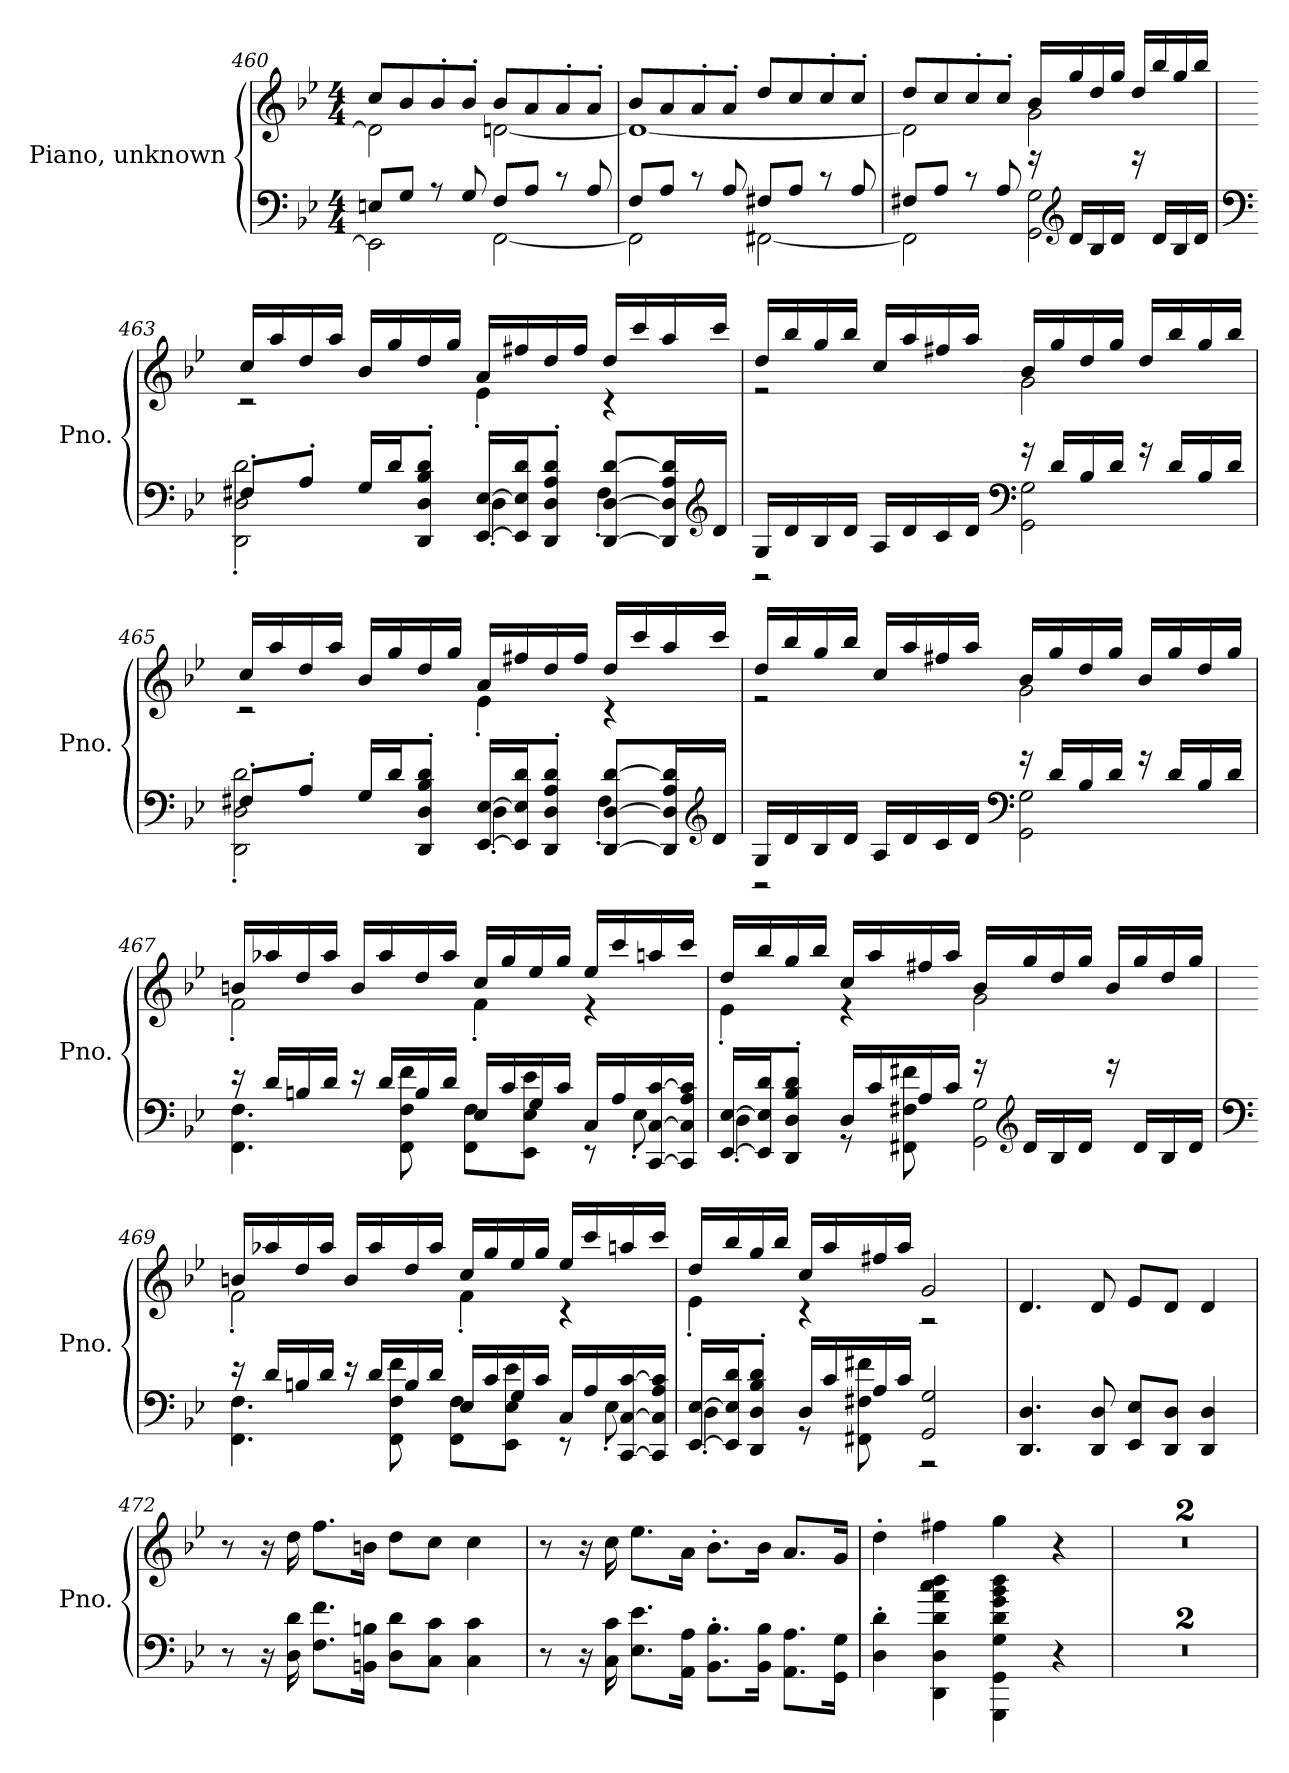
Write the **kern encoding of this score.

**kern	**kern
*part1	*part1
*staff2	*staff1
*I"Piano, unknown	*
*I'Pno.	*
!!LO:LB:g=z
*clefF4	*clefG2
*k[b-e-]	*k[b-e-]
*M4/4	*M4/4
=460	=460
*^	*^
8En/L	2EE\]	8cc/L	2d-\]
8G/J	.	8b-/	.
8r	.	8b-'/	.
8G/	.	8b-'/J	.
8F/L	[2FF\	8b-/L	[2dn\
8A/J	.	8a/	.
8r	.	8a'/	.
8A/	.	8a'/J	.
=461	=461	=461	=461
8F/L	2FF\]	8b-/L	1d_
8A/J	.	8a/	.
8r	.	8a'/	.
8A/	.	8a'/J	.
8F#X/L	[2FF#X\	8dd/L	.
8A/J	.	8cc/	.
8r	.	8cc'/	.
8A/	.	8cc'/J	.
=462	=462	=462	=462
8F#X/L	2FF#\]	8dd/L	2d\]
8A/J	.	8cc/	.
8r	.	8cc'/	.
8A/	.	8cc'/J	.
16r	2GG\ 2G\	16b-/LL	2g\
*clefG2	*	*	*
16d/LL	.	16gg/	.
16B-/	.	16dd/	.
16d/JJ	.	16gg/JJ	.
16r	.	16dd/LL	.
16d/LL	.	16bb-/	.
16B-/	.	16gg/	.
16d/JJ	.	16bb-/JJ	.
!!LO:PB:g=z	!!
=463	=463	=463	=463
*clefF4	*	*	*
8F#X'/L	2DD\' 2D\' 2d\'	16cc/LL	2r
.	.	16aa/	.
8A'/J	.	16dd/	.
.	.	16aa/JJ	.
16G/LL	.	16b-/LL	.
16d/J	.	16gg/	.
8DD/' 8D/' 8B-/' 8d/'J	.	16dd/	.
.	.	16gg/JJ	.
[16EE-/ [16E-/LL	4D'\	16a/LL	4e-'\
16EE-/] 16E-/] 16d/J	.	16ff#X/	.
8DD/' 8D/' 8A/' 8d/'J	.	16dd/	.
.	.	16ff#/JJ	.
[8DD/ [8D/ [8d/L	4F#'\	16dd/LL	4r
.	.	16ccc/	.
16DD/] 16D/] 16A/ 16d/]L	.	16aa/	.
*clefG2	*	*	*
16d/JJ	.	16ccc/JJ	.
=464	=464	=464	=464
16G/LL	2r	16dd/LL	2r
16d/	.	16bb-/	.
16B-/	.	16gg/	.
16d/JJ	.	16bb-/JJ	.
16A/LL	.	16cc/LL	.
16d/	.	16aa/	.
16c/	.	16ff#X/	.
16d/JJ	.	16aa/JJ	.
*clefF4	*	*	*
16r	2GG\ 2G\	16b-/LL	2g\
16d/LL	.	16gg/	.
16B-/	.	16dd/	.
16d/JJ	.	16gg/JJ	.
16r	.	16dd/LL	.
16d/LL	.	16bb-/	.
16B-/	.	16gg/	.
16d/JJ	.	16bb-/JJ	.
!!LO:LB:g=z	!!
=465	=465	=465	=465
8F#X'/L	2DD\' 2D\' 2d\'	16cc/LL	2r
.	.	16aa/	.
8A'/J	.	16dd/	.
.	.	16aa/JJ	.
16G/LL	.	16b-/LL	.
16d/J	.	16gg/	.
8DD/' 8D/' 8B-/' 8d/'J	.	16dd/	.
.	.	16gg/JJ	.
[16EE-/ [16E-/LL	4D'\	16a/LL	4e-'\
16EE-/] 16E-/] 16d/J	.	16ff#X/	.
8DD/' 8D/' 8A/' 8d/'J	.	16dd/	.
.	.	16ff#/JJ	.
[8DD/ [8D/ [8d/L	4F#'\	16dd/LL	4r
.	.	16ccc/	.
16DD/] 16D/] 16A/ 16d/]L	.	16aa/	.
*clefG2	*	*	*
16d/JJ	.	16ccc/JJ	.
=466	=466	=466	=466
16G/LL	2r	16dd/LL	2r
16d/	.	16bb-/	.
16B-/	.	16gg/	.
16d/JJ	.	16bb-/JJ	.
16A/LL	.	16cc/LL	.
16d/	.	16aa/	.
16c/	.	16ff#X/	.
16d/JJ	.	16aa/JJ	.
*clefF4	*	*	*
16r	2GG\ 2G\	16b-/LL	2g\
16d/LL	.	16gg/	.
16B-/	.	16dd/	.
16d/JJ	.	16gg/JJ	.
16r	.	16b-/LL	.
16d/LL	.	16gg/	.
16B-/	.	16dd/	.
16d/JJ	.	16gg/JJ	.
!!LO:LB:g=z	!!
=467	=467	=467	=467
16r	4.FF\ 4.F\	16bn/LL	2f'\
16d/LL	.	16aa-X/	.
16Bn/	.	16dd/	.
16d/JJ	.	16aa-/JJ	.
16r	.	16b/LL	.
16d/LL	.	16aa-/	.
16B/	8FF\ 8F\ 8f\	16dd/	.
16d/JJ	.	16aa-/JJ	.
16E-/LL	8FF\ 8F\L	16cc/LL	4f'\
16c/	.	16gg/	.
16G/	8EE-\ 8E-\ 8e-\J	16ee-/	.
16c/JJ	.	16gg/JJ	.
16C/LL	8r	16ee-/LL	4r
16A/	.	16ccc/	.
[16CC/ [16C/ [16c/	8E-'\	16aan/	.
16CC/] 16C/] 16A/ 16c/]JJ	.	16ccc/JJ	.
!!LO:LB:g=z	!!
=468	=468	=468	=468
[16EE-/ [16E-/LL	4D'\	16dd/LL	4e-'\
16EE-/] 16E-/] 16d/J	.	16bb-/	.
8DD/' 8D/' 8B-/' 8d/'J	.	16gg/	.
.	.	16bb-/JJ	.
16D/LL	8r	16cc/LL	4r
16c/	.	16aa/	.
16A/	8FF#X\ 8F#X\ 8f#X\	16ff#X/	.
16c/JJ	.	16aa/JJ	.
16r	2GG\ 2G\	16b-/LL	2g\
*clefG2	*	*	*
16d/LL	.	16gg/	.
16B-/	.	16dd/	.
16d/JJ	.	16gg/JJ	.
16r	.	16b-/LL	.
16d/LL	.	16gg/	.
16B-/	.	16dd/	.
16d/JJ	.	16gg/JJ	.
!!LO:LB:g=z	!!
=469	=469	=469	=469
*clefF4	*	*	*
16r	4.FF\ 4.F\	16bn/LL	2f'\
16d/LL	.	16aa-X/	.
16Bn/	.	16dd/	.
16d/JJ	.	16aa-/JJ	.
16r	.	16b/LL	.
16d/LL	.	16aa-/	.
16B/	8FF\ 8F\ 8f\	16dd/	.
16d/JJ	.	16aa-/JJ	.
16E-/LL	8FF\ 8F\L	16cc/LL	4f'\
16c/	.	16gg/	.
16G/	8EE-\ 8E-\ 8e-\J	16ee-/	.
16c/JJ	.	16gg/JJ	.
16C/LL	8r	16ee-/LL	4r
16A/	.	16ccc/	.
[16CC/ [16C/ [16c/	8E-'\	16aan/	.
16CC/] 16C/] 16A/ 16c/]JJ	.	16ccc/JJ	.
=470	=470	=470	=470
[16EE-/ [16E-/LL	4D'\	16dd/LL	4e-'\
16EE-/] 16E-/] 16d/J	.	16bb-/	.
8DD/' 8D/' 8B-/' 8d/'J	.	16gg/	.
.	.	16bb-/JJ	.
16D/LL	8r	16cc/LL	4r
16c/	.	16aa/	.
16A/	8FF#X\ 8F#X\ 8f#X\	16ff#X/	.
16c/JJ	.	16aa/JJ	.
2GG/ 2G/	2r	2g/	2r
*v	*v	*	*
*	*v	*v
!!LO:LB:g=z
=471	=471
4.DD/ 4.D/	4.d/
8DD/ 8D/	8d/
8EE-/ 8E-/L	8e-/L
8DD/ 8D/J	8d/J
4DD/ 4D/	4d/
=472	=472
8r	8r
16r	16r
16D\ 16d\	16dd\
8.F\ 8.f\L	8.ff\L
16BBn\ 16Bn\Jk	16bn\Jk
8D\ 8d\L	8dd\L
8C\ 8c\J	8cc\J
4C\ 4c\	4cc\
=473	=473
8r	8r
16r	16r
16C\ 16c\	16cc\
8.E-\ 8.e-\L	8.ee-\L
16AA\ 16A\Jk	16a\Jk
8.BB-\' 8.B-\'L	8.b-'\L
16BB-\ 16B-\Jk	16b-\Jk
8.AA\ 8.A\L	8.a/L
16GG\ 16G\Jk	16g/Jk
=474	=474
4D\' 4d\'	4dd'\
4DD\ 4D\ 4d\ 4a\ 4cc\ 4dd\	4ff#X\
4GGG\ 4GG\ 4G\ 4d\ 4g\ 4b-\ 4dd\	4gg\
4r	4r
=475	=475
1r	1r
=476	=476
1r	1r
=	=
*-	*-
